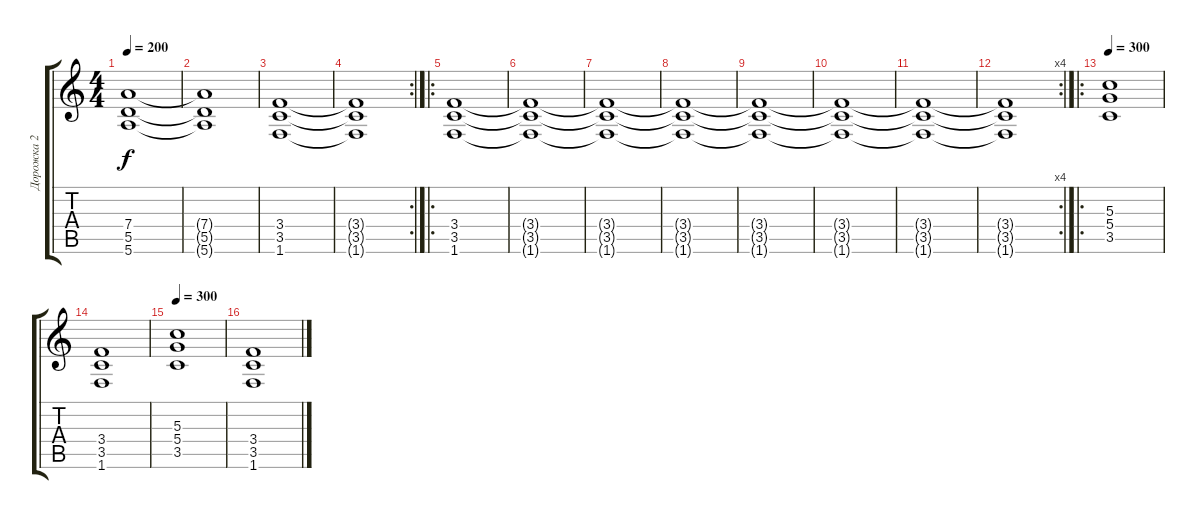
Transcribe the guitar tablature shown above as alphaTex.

\track ("Дорожка 2" "Дорожка 2") {instrument distortionguitar}
\staff {score tabs}
\tuning (E4 B3 G3 D3 A2 E2) {hide}
\ts (4 4)
\tempo 200
\clef g2
\ks c
(7.4 5.5 5.6).1{dy f} |
(7.4{t} 5.5{t} 5.6{t}).1 |
(3.4 3.5 1.6).1 |
\rc 2
(3.4{t} 3.5{t} 1.6{t}).1 |
\ro
(3.4 3.5 1.6).1 |
(3.4{t} 3.5{t} 1.6{t}).1 |
(3.4{t} 3.5{t} 1.6{t}).1 |
(3.4{t} 3.5{t} 1.6{t}).1 |
(3.4{t} 3.5{t} 1.6{t}).1 |
(3.4{t} 3.5{t} 1.6{t}).1 |
(3.4{t} 3.5{t} 1.6{t}).1 |
\rc 4
(3.4{t} 3.5{t} 1.6{t}).1 |
\ro
\tempo 300
(5.3 5.4 3.5).1 |
(3.4 3.5 1.6).1 |
\tempo 300
(5.3 5.4 3.5).1 |
(3.4 3.5 1.6).1
